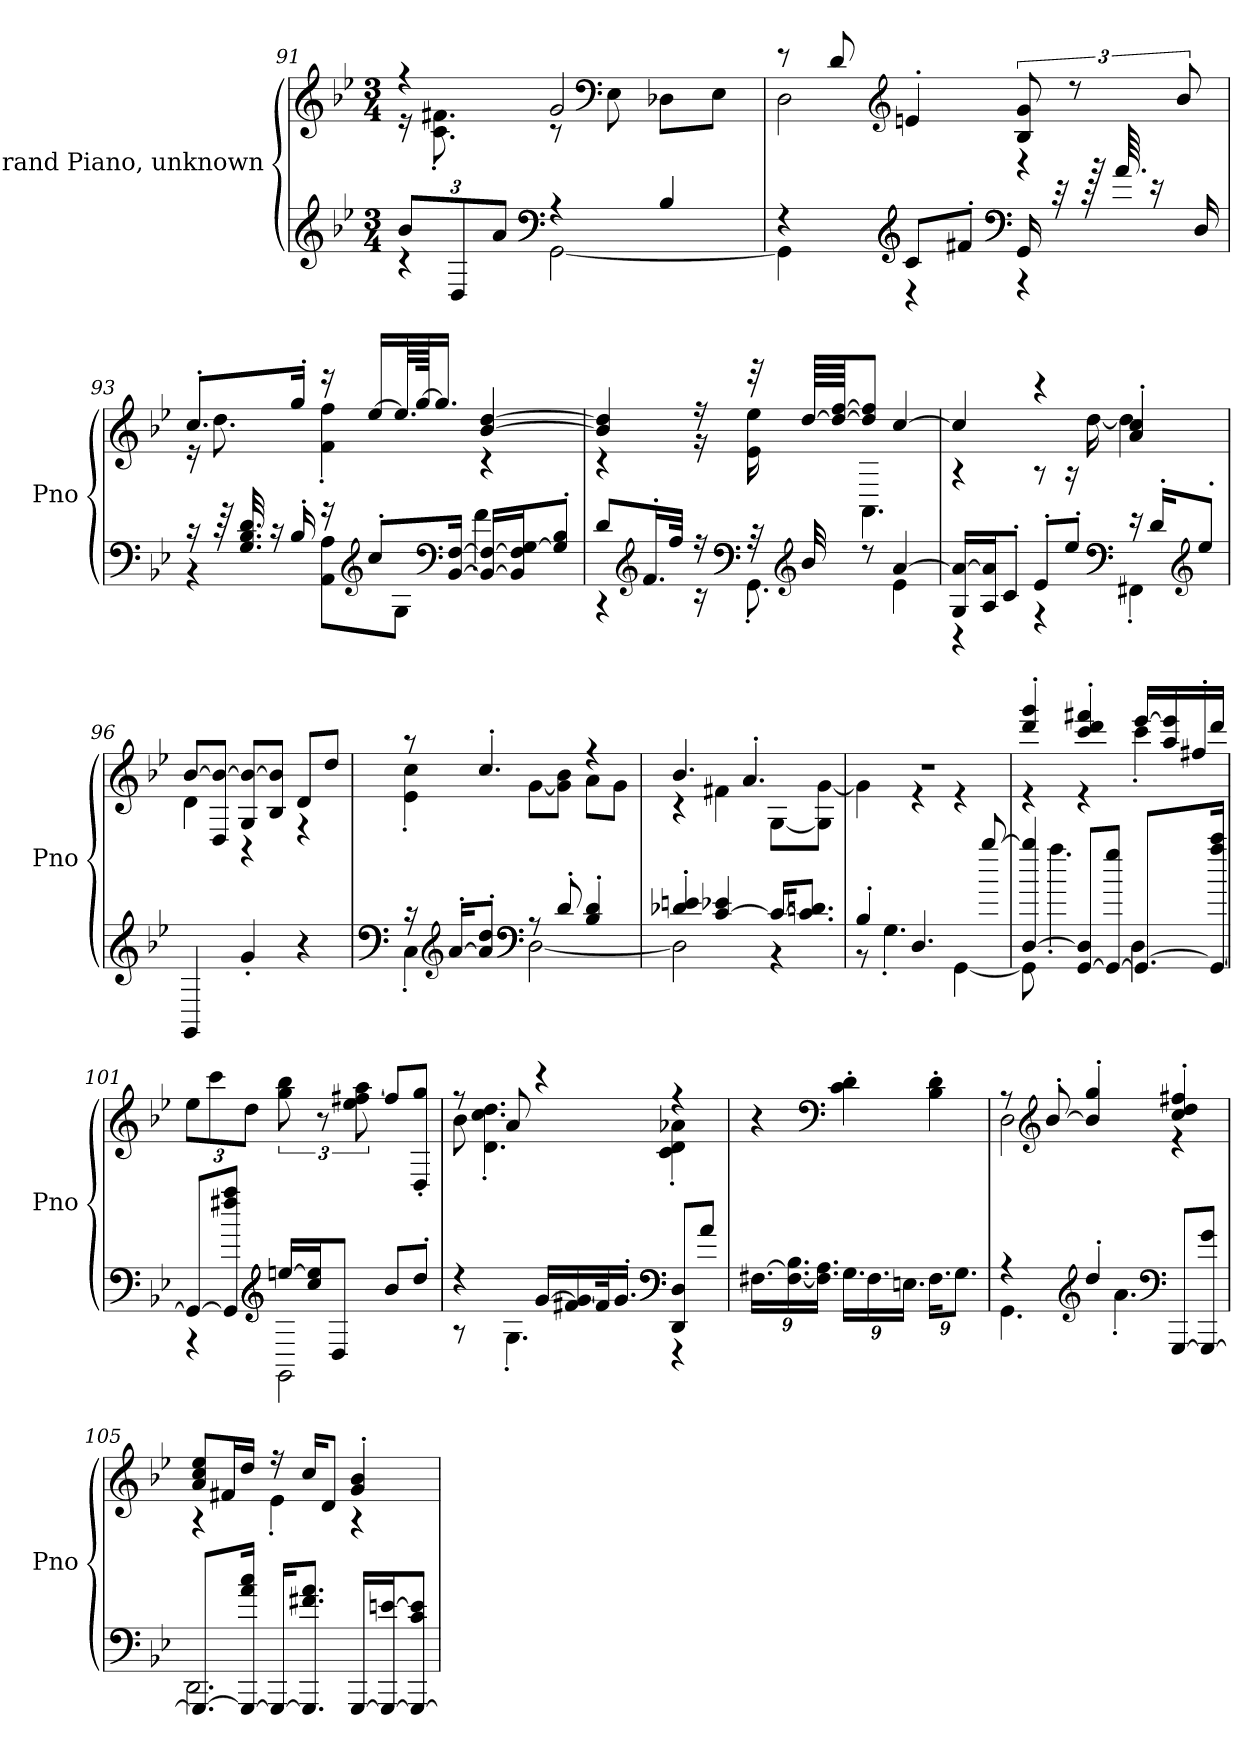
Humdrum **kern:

**kern	**kern
*part1	*part1
*staff2	*staff1
*I"Grand Piano, unknown	*
*I'Pno	*
*clefG2	*clefG2
*k[b-e-]	*k[b-e-]
*M3/4	*M3/4
*Xbrackettup	*
=91	=91
*^	*^
12b-/L	4r	4r	16r
.	.	.	8.c\' 8.f#X\'
12D/	.	.	.
12a/J	.	.	.
*clefF4	*	*	*
4r	[2GG\	2g/	8r
*	*	*clefF4	*
.	.	.	8E-\
4B-/	.	.	8D-X\L
.	.	.	8E-\J
!!LO:LB:g=z	!!
=92	=92	=92	=92
4r	4GG\]	8r	2D\
.	.	8d/	.
*clefG2	*	*clefG2	*
8c/L	4r	4en'/	.
8f#X'/J	.	.	.
*clefF4	*	*	*
16GG/	4r	12B-/ 12g/	4r
32r	.	.	.
.	.	12r	.
128r	.	.	.
64.a/	.	.	.
16r	.	.	.
.	.	12b-/	.
16D/	.	.	.
=93	=93	=93	=93
16r	4r	8.cc'/L	16r
64r	.	.	8.dd\
32.G/ 32.B-/ 32.d/	.	.	.
16r	.	.	.
16B-'/	.	16gg'/Jk	.
16r	8AA\ 8A\L	16r	4f\' 4ff\'
*clefG2	*	*	*
8cc'/L	.	[16ee-/LL	.
.	8G\J	64.ee-/LL]	.
.	.	[128gg/JJK	.
.	.	16.gg/JJ]	.
*clefF4	*	*	*
[16BB-/ [16F/Jk	.	.	.
16BB-/_ 16F/_LL	4f'\	[4b-/ [4dd/	4r
16BB-/] 16F/] [16G/J	.	.	.
8G/]' 8B-/'J	.	.	.
!!LO:LB:g=z	!!
=94	=94	=94	=94
8d/L	4r	4b-/] 4dd/]	4r
*clefG2	*	*	*
16.f'/L	.	.	.
32ff/JJk	.	.	.
16r	16r	16r	16r
*clefF4	*	*	*
32r	8.GG'\	32r	16e-\ 16ee-\
*clefG2	*	*	*
32b-/	.	[64dd/LLLL	.
.	.	64dd/_ [64ff/JJJ	.
8r	.	8dd/] 8ff/]J	4.AA\
[4a/	4e-\	[4cc/	.
=95	=95	=95	=95
16G/ 16a/_LL	4r	4cc/]	4r
16A/ 16a/]J	.	.	.
8c'/J	.	.	.
8e-'/L	4r	4r	8r
8ee-'/J	.	.	16r
.	.	.	[16dd\
*clefF4	*	*	*
16r	4FF#X'\	4a/' 4cc/'	4dd\]
16d'/KL	.	.	.
*clefG2	*	*	*
8ee-'/J	.	.	.
*v	*v	*	*
=96	=96	=96
4GG/	[8b-/L	4d\
.	8D/ 8b-/_J	.
4g'/	8G/ 8b-/_L	4r
.	8B-/ 8b-/]J	.
4r	8d/L	4r
.	8dd/J	.
!!LO:LB:g=z	!!
=97	=97	=97
*clefF4	*	*
*^	*	*
16r	4C'\	8r	4e-\' 4cc\'
*clefG2	*	*	*
[16a'/KL	.	.	.
8a/]' 8dd/'J	.	4.cc'/	.
*clefF4	*	*	*
8r	[2D\	.	[8g\L
8d'/	.	.	8g\] 8b-\J
4B-/' 4d/'	.	4r	8a\L
.	.	.	8g\J
=98	=98	=98	=98
4d-X/' 4en/'	2D\]	4.b-/	4r
[4c/ 4e-X/	.	.	4f#X\
.	.	4.a'/	.
16c/KL_	4r	.	[8G\L
8.c/] 8.dn/J	.	.	.
.	.	.	8G\] [8g\J
=99	=99	=99	=99
4B-'/	8r	2.r	4g\]
.	4.G'\	.	.
4.D/	.	.	4r
.	[4GG\	.	4r
[8bb-/	.	.	.
=100	=100	=100	=100
[4D/ 4bb-/]	8GG\]	4ddd/' 4ggg/'	4r
.	4.aa'\	.	.
[8GG/ 8D/]L	.	4ccc/' 4ddd/' 4fff#X/'	4r
8GG/_ 8gg/J	.	.	.
8.GG/L_	4D\	[16eee-/LL	4ccc'\
.	.	16aa/ 16eee-/]	.
.	.	16ff#X'/	.
16GG/_ 16aa/ 16ccc/Jk	.	16ddd/JJ	.
*	*	*v	*v
!!LO:LB:g=z
=101	=101	=101
*	*	*Xbrackettup
8GG/L_	4r	12ee-\L
.	.	12ccc\
8GG/] 8ff#X/ 8aa/J	.	.
.	.	12dd\J
*clefG2	*	*
*	*	*brackettup
[16een/LL	2GG\	12gg\ 12bb-\
16cc/ 16ee/]J	.	.
.	.	12r
8D/J	.	.
.	.	12ee-\ [12ff#X\ 12aa\
8b-/L	.	8ff#/L]
8dd'/J	.	8D/' 8gg/'J
=102	=102	=102
*	*	*^
4r	8r	8r	8b-\
.	4.G'\	8a/	4.d\' 4.cc\' 4.dd\'
[16g/LL	.	4r	.
[16f#X/ 16g/]	.	.	.
32f#/K]	.	.	.
16.g'/JJ	.	.	.
*clefF4	*	*	*
8DD/ 8D/L	4r	4r	4c\' 4d\' 4a-X\'
8a/J	.	.	.
*v	*v	*	*
*	*v	*v
=103	=103
[18.F#X\LL	4r
18.F#\_ 18.B-\	.
18.F#\] 18.A\JJ	.
*	*clefF4
18.G\LL	4c\' 4d\'
18.F#\	.
18.En\JJ	.
18.F#\KL	4B-\' 4d\'
9.G\J	.
!!LO:PB:g=z
=104	=104
*^	*^
4r	4.GG\	8r	2D\
*	*	*clefG2	*
.	.	[8b-'/	.
*clefG2	*	*	*
4dd'/	.	4b-/]' 4gg/'	.
.	4.a'\	.	.
*clefF4	*	*	*
[8GGG/L	.	4cc/' 4dd/' 4ff#X/'	4r
8GGG/_ 8g/J	.	.	.
=105	=105	=105	=105
8.GGG/L_	2.DD\	8a/ 8cc/ 8ee-/L	4r
.	.	16f#X/L	.
16GGG/_ 16a/ 16cc/Jk	.	16dd/JJ	.
16GGG/KL_	.	16r	4e-'\
8.GGG/] 8.f#X/ 8.a/J	.	16cc/KL	.
.	.	8d/J	.
[16GGG/LL	.	4g/' 4b-/'	4r
16GGG/_ [16en/J	.	.	.
8GGG/_ 8c/ 8e/]J	.	.	.
*v	*v	*	*
*	*v	*v
=	=
*-	*-
